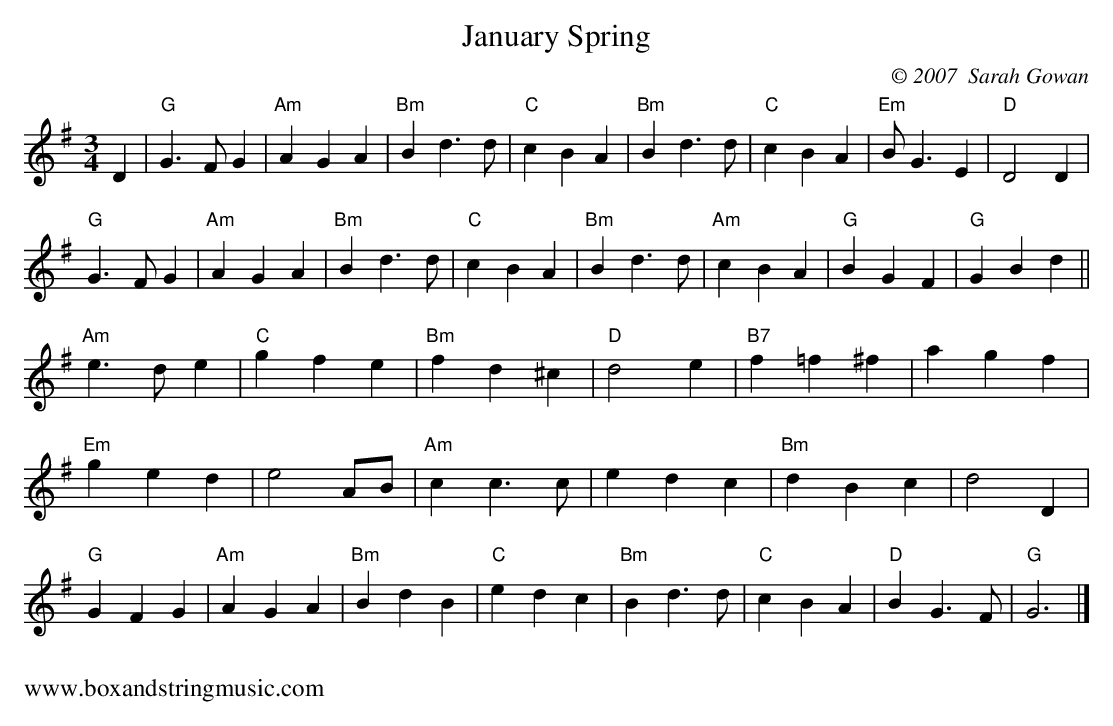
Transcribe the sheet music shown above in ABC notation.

X:1
T:January Spring
C:© 2007  Sarah Gowan
M:3/4
L:1/4
K:G
D|"G"G>FG |"Am"AGA|"Bm"Bd>d|"C"cBA|"Bm"Bd>d|"C"cBA|"Em"B<GE|"D"D2D|
"G"G>FG |"Am"AGA|"Bm"Bd>d|"C"cBA|"Bm"Bd>d|"Am"cBA|"G"BGF|"G"GBd||
"Am"e>de|"C"gfe|"Bm"fd^c|"D"d2e|"B7"f=f^f|agf|
"Em"ged|e2A/B/|"Am"cc>c|edc|"Bm"dBc|d2D|
"G"GFG|"Am"AGA|"Bm"BdB|"C"edc|"Bm"Bd>d|"C"cBA|"D"BG>F|"G"G3|]
